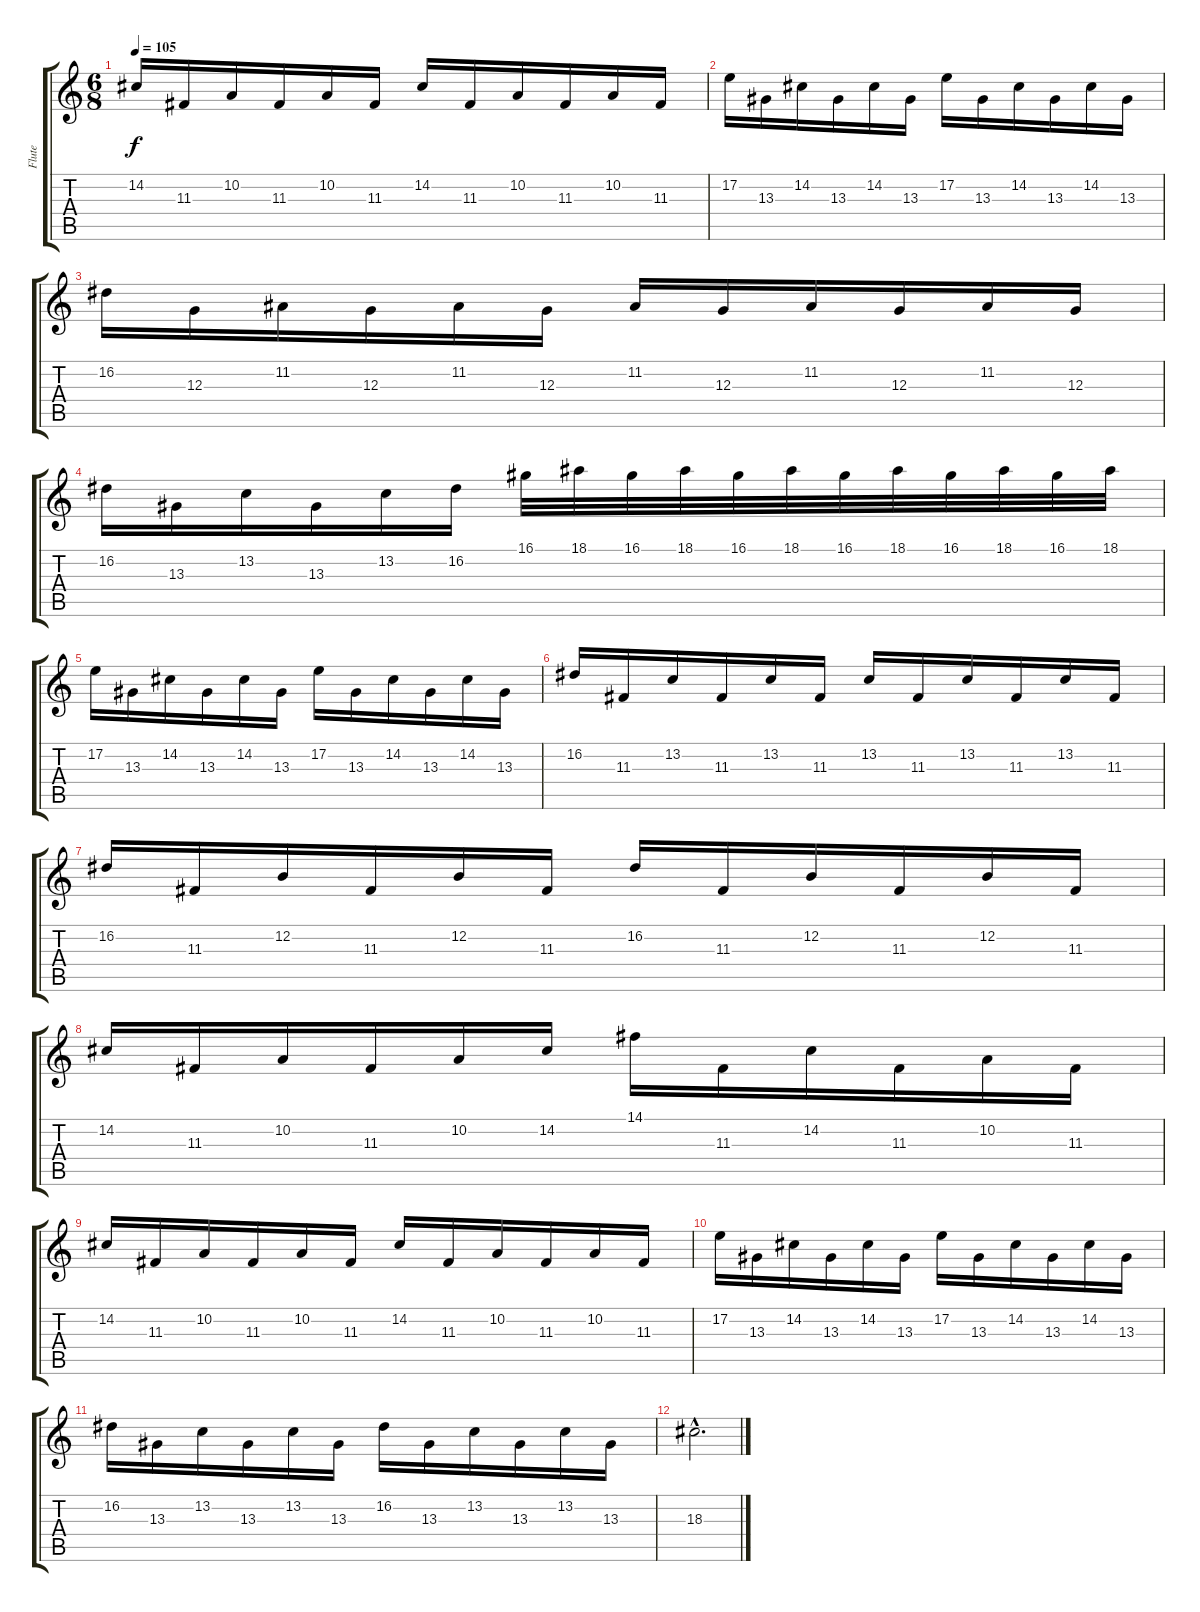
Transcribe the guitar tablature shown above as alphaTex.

\track ("Flute" "Flute") {instrument piccolo}
\staff {score tabs}
\tuning (E4 B3 G3 D3 A2 E2) {hide}
\ts (6 8)
\tempo 105
\clef g2
\ks c
14.2.16{dy f} 11.3.16 10.2.16 11.3.16 10.2.16 11.3.16 14.2.16 11.3.16 10.2.16 11.3.16 10.2.16 11.3.16 |
17.2.16 13.3.16 14.2.16 13.3.16 14.2.16 13.3.16 17.2.16 13.3.16 14.2.16 13.3.16 14.2.16 13.3.16 |
16.2.16 12.3.16 11.2.16 12.3.16 11.2.16 12.3.16 11.2.16 12.3.16 11.2.16 12.3.16 11.2.16 12.3.16 |
16.2.16 13.3.16 13.2.16 13.3.16 13.2.16 16.2.16 16.1.32 18.1.32 16.1.32 18.1.32 16.1.32 18.1.32 16.1.32 18.1.32 16.1.32 18.1.32 16.1.32 18.1.32 |
17.2.16 13.3.16 14.2.16 13.3.16 14.2.16 13.3.16 17.2.16 13.3.16 14.2.16 13.3.16 14.2.16 13.3.16 |
16.2.16 11.3.16 13.2.16 11.3.16 13.2.16 11.3.16 13.2.16 11.3.16 13.2.16 11.3.16 13.2.16 11.3.16 |
16.2.16 11.3.16 12.2.16 11.3.16 12.2.16 11.3.16 16.2.16 11.3.16 12.2.16 11.3.16 12.2.16 11.3.16 |
14.2.16 11.3.16 10.2.16 11.3.16 10.2.16 14.2.16 14.1.16 11.3.16 14.2.16 11.3.16 10.2.16 11.3.16 |
14.2.16 11.3.16 10.2.16 11.3.16 10.2.16 11.3.16 14.2.16 11.3.16 10.2.16 11.3.16 10.2.16 11.3.16 |
17.2.16 13.3.16 14.2.16 13.3.16 14.2.16 13.3.16 17.2.16 13.3.16 14.2.16 13.3.16 14.2.16 13.3.16 |
16.2.16 13.3.16 13.2.16 13.3.16 13.2.16 13.3.16 16.2.16 13.3.16 13.2.16 13.3.16 13.2.16 13.3.16 |
18.3{hac}.2{d}
